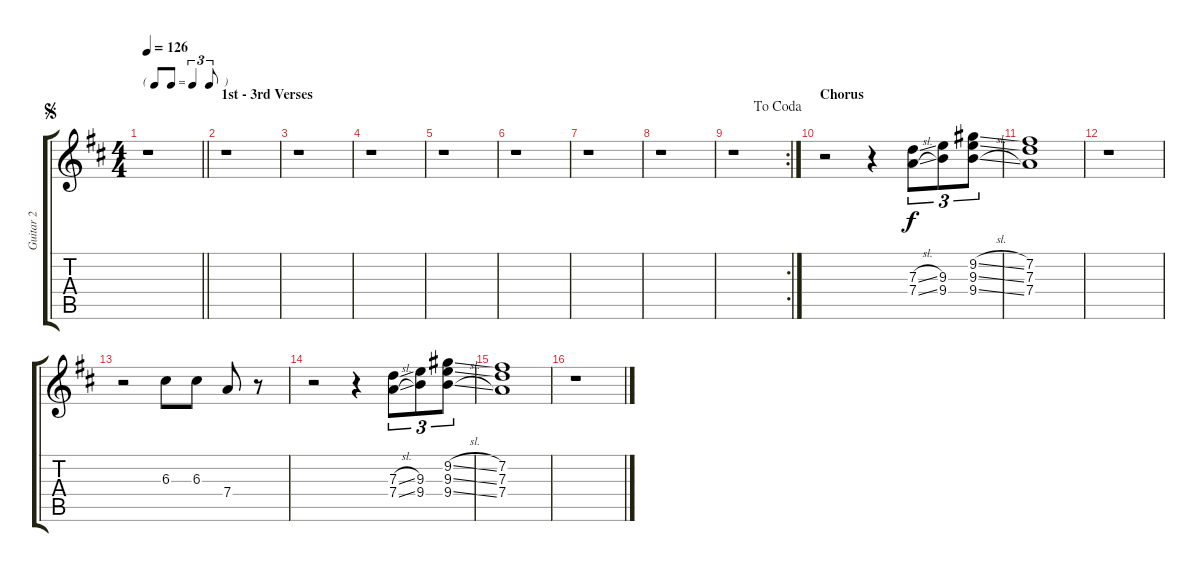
\track ("Guitar 2" "Guitar 2") {instrument electricguitarclean}
\staff {score tabs}
\tuning (E4 B3 G3 D3 A2 E2) {hide}
\ts (4 4)
\tf triplet8th
\jump segno
\tempo 126
\clef g2
\barLineRight lightlight
\ks d
r.1{dy f} |
\section ("" "1st - 3rd Verses")
r.1 |
r.1 |
r.1 |
r.1 |
r.1 |
r.1 |
r.1 |
\rc 2
\jump dacoda
r.1 |
\section ("" "Chorus")
r.2 r.4 (7.3{sl} 7.4{sl}).8{tu (3 2)} (9.3 9.4).8{tu (3 2)} (9.2{sl} 9.3{sl} 9.4{sl}).8{tu (3 2)} |
(7.2 7.3 7.4).1 |
r.1 |
r.2 6.3.8 6.3.8 7.4.8 r.8 |
r.2 r.4 (7.3{sl} 7.4{sl}).8{tu (3 2)} (9.3 9.4).8{tu (3 2)} (9.2{sl} 9.3{sl} 9.4{sl}).8{tu (3 2)} |
(7.2 7.3 7.4).1 |
r.1
